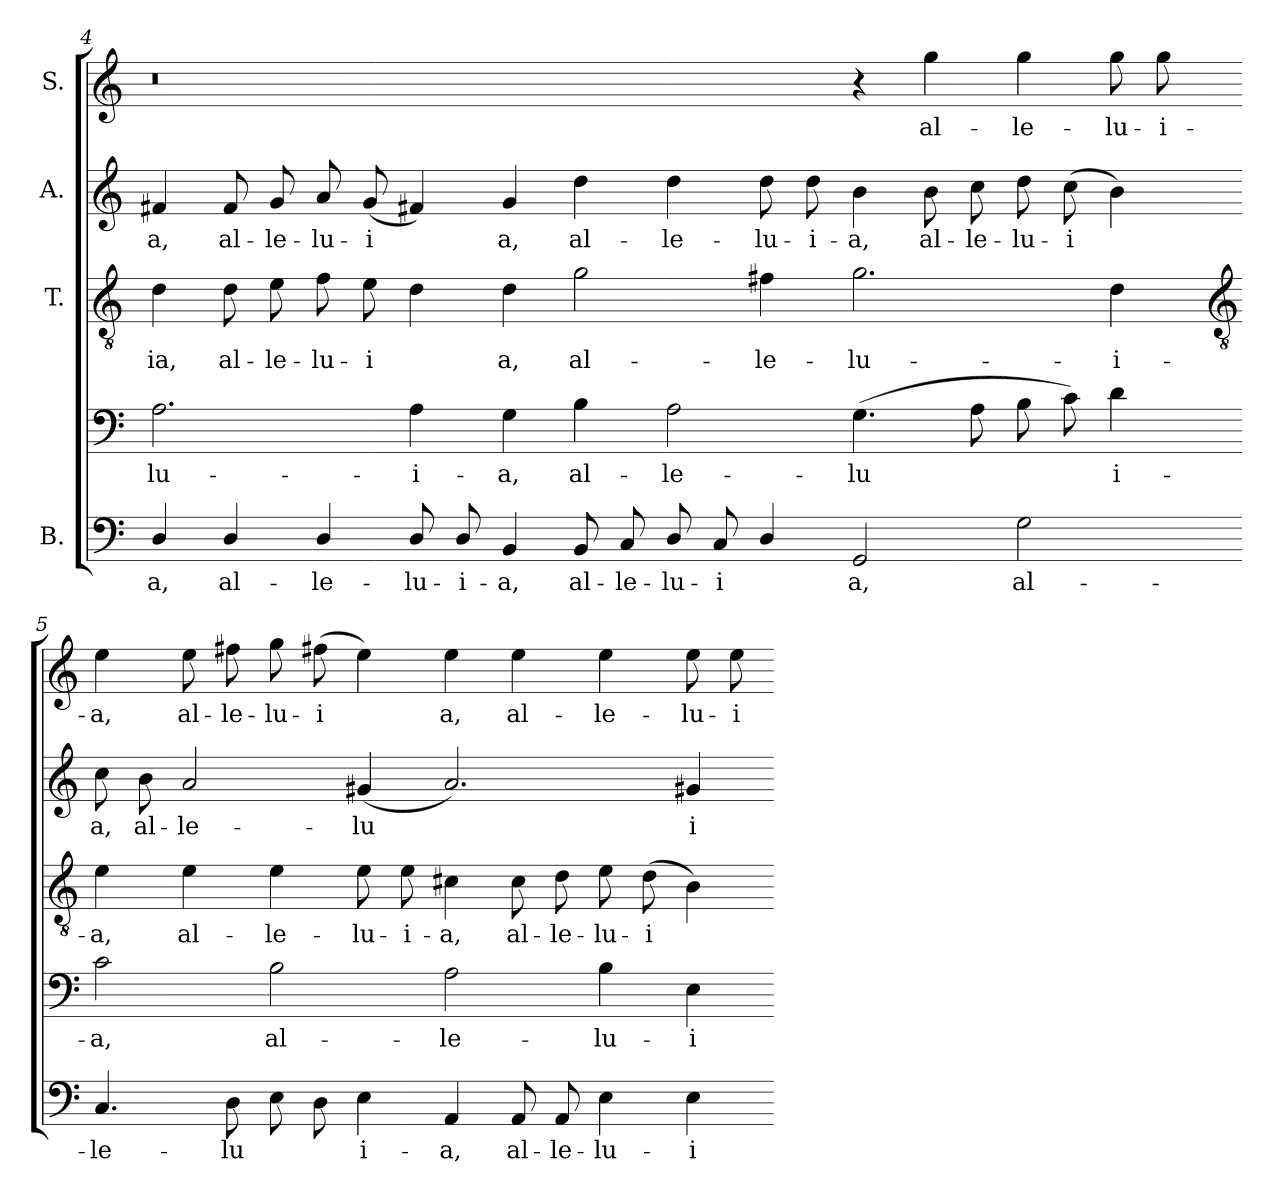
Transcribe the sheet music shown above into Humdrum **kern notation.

**kern	**text	**kern	**text	**kern	**text	**kern	**text	**kern	**text
*part4	*part4	*part4	*part4	*part3	*part3	*part2	*part2	*part1	*part1
*staff5	*staff5	*staff4	*staff4	*staff3	*staff3	*staff2	*staff2	*staff1	*staff1
*I"B.	*	*	*	*I"T.	*	*I"A.	*	*I"S.	*
!!LO:LB:g=z
*clefF4	*	*clefF4	*	*clefGv2	*	*clefG2	*	*clefG2	*
*k[]	*	*k[]	*	*k[]	*	*k[]	*	*k[]	*
*C:	*	*C:	*	*C:	*	*C:	*	*C:	*
=4	=4	=4	=4	=4	=4	=4	=4	=4	=4
!	!LO:LY:b	!	!LO:LY:b	!	!LO:LY:b	!	!LO:LY:b	!	!
4D/	-a,	2.A	lu-	4d	-ia,	4f#X	-a,	0r	.
!	!LO:LY:b	!	!	!	!LO:LY:b	!	!LO:LY:b	!	!
4D/	al-	.	.	8d	al-	8f#	al-	.	.
!	!	!	!	!	!LO:LY:b	!	!LO:LY:b	!	!
.	.	.	.	8e	-le-	8g	-le-	.	.
!	!LO:LY:b	!	!	!	!LO:LY:b	!	!LO:LY:b	!	!
4D/	-le-	.	.	8f	-lu-	8a	-lu-	.	.
!	!	!	!	!	!LO:LY:b	!	!LO:LY:b	!	!
.	.	.	.	8e	-i	(<8g	-i	.	.
!	!LO:LY:b	!	!LO:LY:b	!	!	!	!	!	!
8D/	-lu-	4A	-i-	4d	.	4f#X)	.	.	.
!	!LO:LY:b	!	!	!	!	!	!	!	!
8D/	-i-	.	.	.	.	.	.	.	.
!	!LO:LY:b	!	!LO:LY:b	!	!LO:LY:b	!	!LO:LY:b	!	!
4BB	-a,	4G	-a,	4d	a,	4g	a,	.	.
!	!LO:LY:b	!	!LO:LY:b	!	!LO:LY:b	!	!LO:LY:b	!	!
8BB	al-	4B	al-	2g	al-	4dd	al-	.	.
!	!LO:LY:b	!	!	!	!	!	!	!	!
8C	-le-	.	.	.	.	.	.	.	.
!	!LO:LY:b	!	!LO:LY:b	!	!	!	!LO:LY:b	!	!
8D/	-lu-	2A	-le-	.	.	4dd	-le-	.	.
!	!LO:LY:b	!	!	!	!	!	!	!	!
8C/	-i	.	.	.	.	.	.	.	.
!	!	!	!	!	!LO:LY:b	!	!LO:LY:b	!	!
4D/	.	.	.	4f#X	-le-	8dd	-lu-	.	.
!	!	!	!	!	!	!	!LO:LY:b	!	!
.	.	.	.	.	.	8dd	-i-	.	.
!	!LO:LY:b	!	!LO:LY:b	!	!LO:LY:b	!	!LO:LY:b	!	!
2GG	a,	(>4.G	-lu	2.g	-lu-	4b	-a,	4r	.
!	!	!	!	!	!	!	!LO:LY:b	!	!LO:LY:b
.	.	.	.	.	.	8b	al-	4gg	al-
!	!	!	!	!	!	!	!LO:LY:b	!	!
.	.	8A	.	.	.	8cc	-le-	.	.
!	!LO:LY:b	!	!	!	!	!	!LO:LY:b	!	!LO:LY:b
2G	al-	8B	.	.	.	8dd	-lu-	4gg	-le-
!	!	!	!	!	!	!	!LO:LY:b	!	!
.	.	8c)	.	.	.	(>8cc	-i	.	.
!	!	!	!LO:LY:b	!	!LO:LY:b	!	!	!	!LO:LY:b
.	.	4d	i-	4d	-i-	4b)	.	8gg	-lu-
!	!	!	!	!	!	!	!	!	!LO:LY:b
.	.	.	.	.	.	.	.	8gg	-i-
!!LO:LB:g=z
=5-	=5-	=5-	=5-	=5-	=5-	=5-	=5-	=5-	=5-
*	*	*	*	*clefGv2	*	*	*	*	*
!	!LO:LY:b	!	!LO:LY:b	!	!LO:LY:b	!	!LO:LY:b	!	!LO:LY:b
4.C	-le-	2c	-a,	4e	-a,	8cc	a,	4ee	-a,
!	!	!	!	!	!	!	!LO:LY:b	!	!
.	.	.	.	.	.	8b	al-	.	.
!	!	!	!	!	!LO:LY:b	!	!LO:LY:b	!	!LO:LY:b
.	.	.	.	4e	al-	2a	-le-	8ee	al-
!	!LO:LY:b	!	!	!	!	!	!	!	!LO:LY:b
8D	-lu	.	.	.	.	.	.	8ff#X	-le-
!	!	!	!LO:LY:b	!	!LO:LY:b	!	!	!	!LO:LY:b
8E	.	2B	al-	4e	-le-	.	.	8gg	-lu-
!	!	!	!	!	!	!	!	!	!LO:LY:b
8D	.	.	.	.	.	.	.	(>8ff#X	-i
!	!LO:LY:b	!	!	!	!LO:LY:b	!	!LO:LY:b	!	!
4E	i-	.	.	8e	-lu-	(<4g#X	-lu	4ee)	.
!	!	!	!	!	!LO:LY:b	!	!	!	!
.	.	.	.	8e	-i-	.	.	.	.
!	!LO:LY:b	!	!LO:LY:b	!	!LO:LY:b	!	!	!	!LO:LY:b
4AA	-a,	2A	-le-	4c#X	-a,	2.a)	.	4ee	a,
!	!LO:LY:b	!	!	!	!LO:LY:b	!	!	!	!LO:LY:b
8AA	al-	.	.	8c#	al-	.	.	4ee	al-
!	!LO:LY:b	!	!	!	!LO:LY:b	!	!	!	!
8AA	-le-	.	.	8d	-le-	.	.	.	.
!	!LO:LY:b	!	!LO:LY:b	!	!LO:LY:b	!	!	!	!LO:LY:b
4E	-lu-	4B	-lu-	8e	-lu-	.	.	4ee	-le-
!	!	!	!	!	!LO:LY:b	!	!	!	!
.	.	.	.	(>8d	-i	.	.	.	.
!	!LO:LY:b	!	!LO:LY:b	!	!	!	!LO:LY:b	!	!LO:LY:b
4E	-i-	4E	-i-	4B)	.	4g#X	i-	8ee	-lu-
!	!	!	!	!	!	!	!	!	!LO:LY:b
.	.	.	.	.	.	.	.	8ee	-i-
=-	=-	=-	=-	=-	=-	=-	=-	=-	=-
*-	*-	*-	*-	*-	*-	*-	*-	*-	*-
